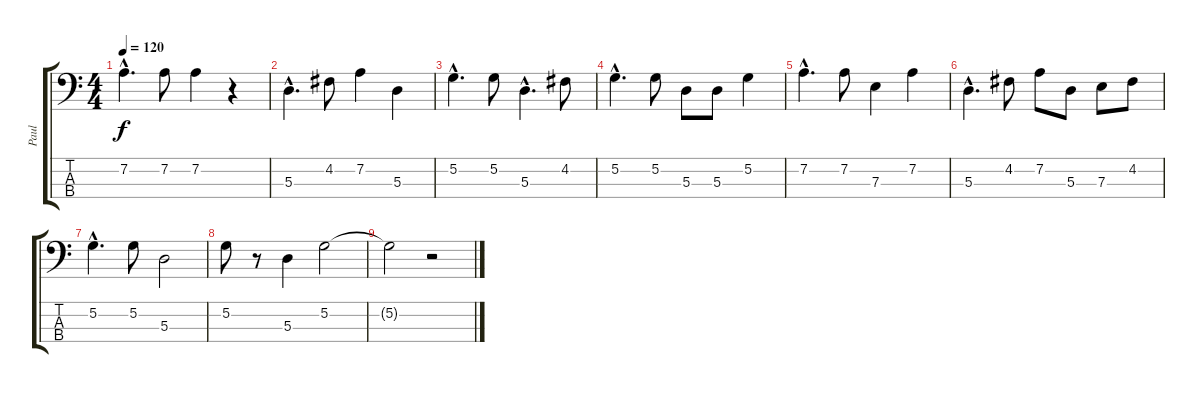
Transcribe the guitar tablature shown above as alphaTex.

\track ("Paul" "Paul") {instrument fretlessbass}
\staff {score tabs}
\tuning (G2 D2 A1 E1) {hide}
\ts (4 4)
\tempo 120
\clef f4
\ks c
7.2{hac}.4{d dy f} 7.2.8 7.2.4 r.4 |
5.3{hac}.4{d} 4.2.8 7.2.4 5.3.4 |
5.2{hac}.4{d} 5.2.8 5.3{hac}.4{d} 4.2.8 |
5.2{hac}.4{d} 5.2.8 5.3.8 5.3.8 5.2.4 |
7.2{hac}.4{d} 7.2.8 7.3.4 7.2.4 |
5.3{hac}.4{d} 4.2.8 7.2.8 5.3.8 7.3.8 4.2.8 |
5.2{hac}.4{d} 5.2.8 5.3.2 |
5.2.8 r.8 5.3.4 5.2.2 |
5.2{t}.2 r.2
